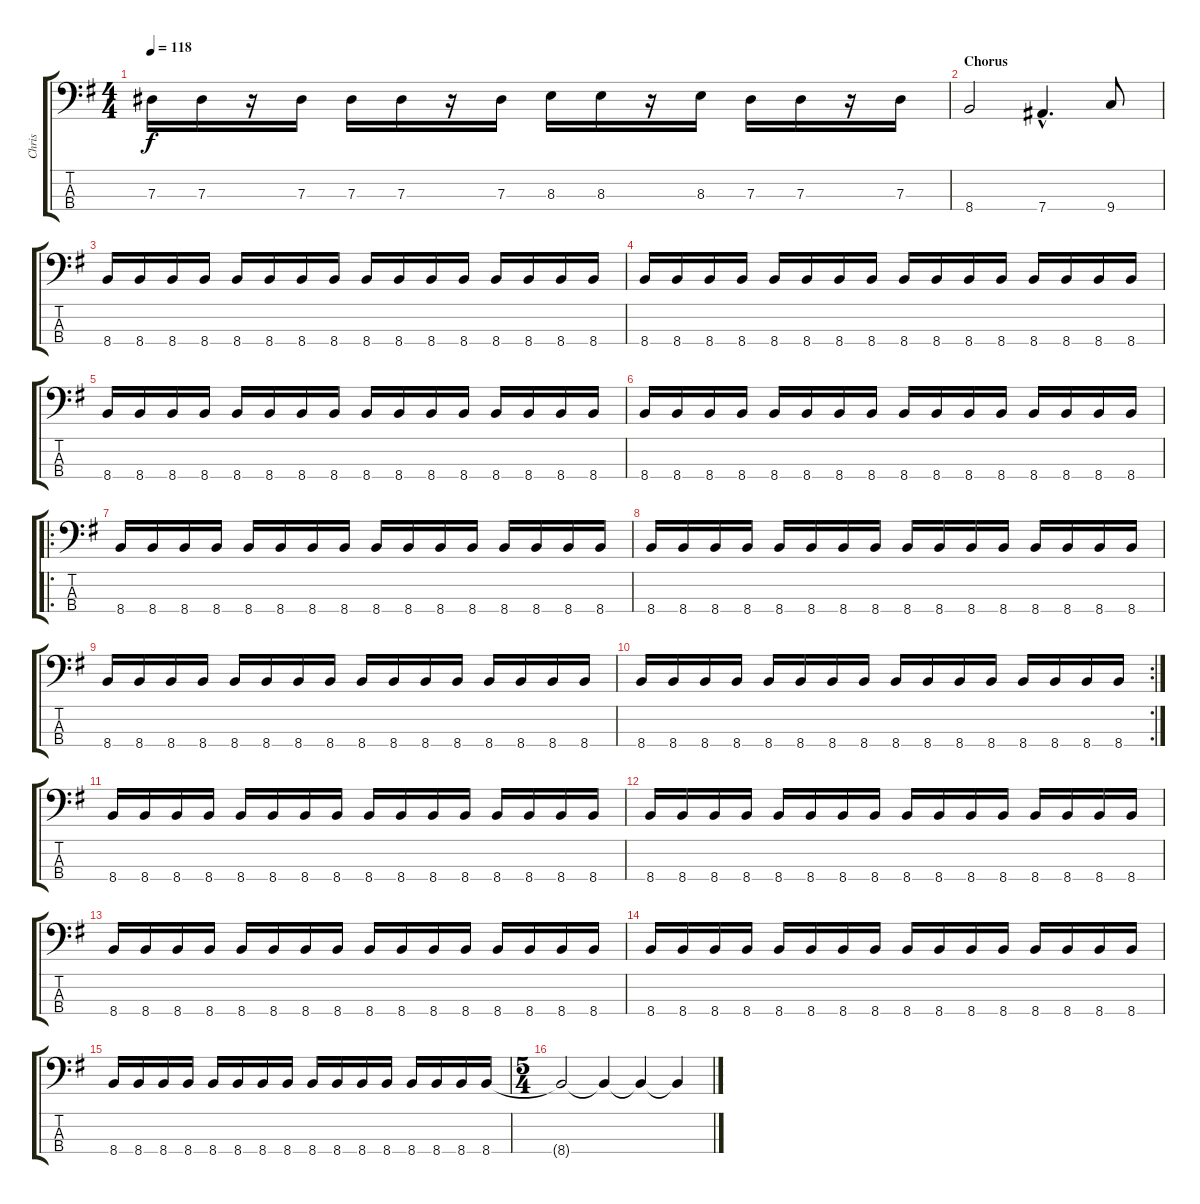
\track ("Chris" "Chris") {instrument electricbasspick}
\staff {score tabs}
\tuning (Gb2 Db2 Ab1 Eb1) {hide}
\ts (4 4)
\tempo 118
\clef f4
\ks g
7.3.16{dy f} 7.3.16 r.16 7.3.16 7.3.16 7.3.16 r.16 7.3.16 8.3.16 8.3.16 r.16 8.3.16 7.3.16 7.3.16 r.16 7.3.16 |
\section ("" "Chorus")
8.4.2 7.4{hac}.4{d} 9.4.8 |
8.4.16 8.4.16 8.4.16 8.4.16 8.4.16 8.4.16 8.4.16 8.4.16 8.4.16 8.4.16 8.4.16 8.4.16 8.4.16 8.4.16 8.4.16 8.4.16 |
8.4.16 8.4.16 8.4.16 8.4.16 8.4.16 8.4.16 8.4.16 8.4.16 8.4.16 8.4.16 8.4.16 8.4.16 8.4.16 8.4.16 8.4.16 8.4.16 |
8.4.16 8.4.16 8.4.16 8.4.16 8.4.16 8.4.16 8.4.16 8.4.16 8.4.16 8.4.16 8.4.16 8.4.16 8.4.16 8.4.16 8.4.16 8.4.16 |
8.4.16 8.4.16 8.4.16 8.4.16 8.4.16 8.4.16 8.4.16 8.4.16 8.4.16 8.4.16 8.4.16 8.4.16 8.4.16 8.4.16 8.4.16 8.4.16 |
\ro
8.4.16 8.4.16 8.4.16 8.4.16 8.4.16 8.4.16 8.4.16 8.4.16 8.4.16 8.4.16 8.4.16 8.4.16 8.4.16 8.4.16 8.4.16 8.4.16 |
8.4.16 8.4.16 8.4.16 8.4.16 8.4.16 8.4.16 8.4.16 8.4.16 8.4.16 8.4.16 8.4.16 8.4.16 8.4.16 8.4.16 8.4.16 8.4.16 |
8.4.16 8.4.16 8.4.16 8.4.16 8.4.16 8.4.16 8.4.16 8.4.16 8.4.16 8.4.16 8.4.16 8.4.16 8.4.16 8.4.16 8.4.16 8.4.16 |
\rc 2
8.4.16 8.4.16 8.4.16 8.4.16 8.4.16 8.4.16 8.4.16 8.4.16 8.4.16 8.4.16 8.4.16 8.4.16 8.4.16 8.4.16 8.4.16 8.4.16 |
8.4.16 8.4.16 8.4.16 8.4.16 8.4.16 8.4.16 8.4.16 8.4.16 8.4.16 8.4.16 8.4.16 8.4.16 8.4.16 8.4.16 8.4.16 8.4.16 |
8.4.16 8.4.16 8.4.16 8.4.16 8.4.16 8.4.16 8.4.16 8.4.16 8.4.16 8.4.16 8.4.16 8.4.16 8.4.16 8.4.16 8.4.16 8.4.16 |
8.4.16 8.4.16 8.4.16 8.4.16 8.4.16 8.4.16 8.4.16 8.4.16 8.4.16 8.4.16 8.4.16 8.4.16 8.4.16 8.4.16 8.4.16 8.4.16 |
8.4.16 8.4.16 8.4.16 8.4.16 8.4.16 8.4.16 8.4.16 8.4.16 8.4.16 8.4.16 8.4.16 8.4.16 8.4.16 8.4.16 8.4.16 8.4.16 |
8.4.16 8.4.16 8.4.16 8.4.16 8.4.16 8.4.16 8.4.16 8.4.16 8.4.16 8.4.16 8.4.16 8.4.16 8.4.16 8.4.16 8.4.16 8.4.16 |
\ts (5 4)
8.4{t}.2 8.4{t}.4 8.4{t}.4 8.4{t}.4
